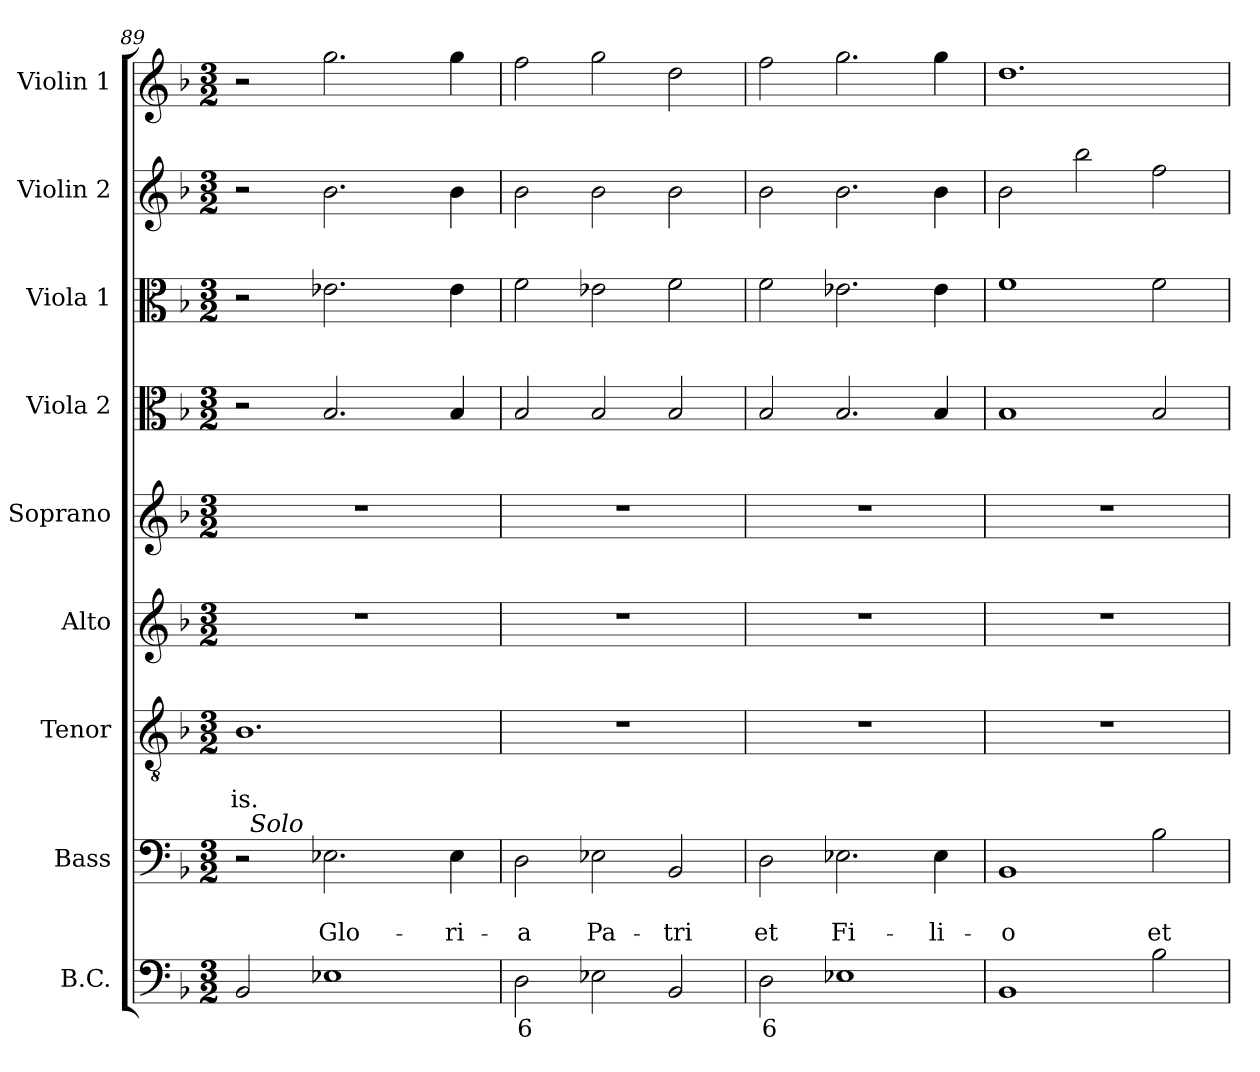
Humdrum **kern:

**kern	**text	**kern	**text	**text	**kern	**text	**text	**kern	**kern	**kern	**kern	**kern	**kern
*part9	*part9	*part8	*part8	*part8	*part7	*part7	*part7	*part6	*part5	*part4	*part3	*part2	*part1
*staff9	*staff9	*staff8	*staff8	*staff8	*staff7	*staff7	*staff7	*staff6	*staff5	*staff4	*staff3	*staff2	*staff1
*I"B.C.	*	*I"Bass	*	*	*I"Tenor	*	*	*I"Alto	*I"Soprano	*I"Viola 2	*I"Viola 1	*I"Violin 2	*I"Violin 1
*I'BC	*	*I'B	*	*	*I'T	*	*	*I'A	*I'S	*I'Vla. 2	*I'Vla. 1	*I'Vln. 2	*I'Vln. 1
!!LO:LB:g=z
*clefF4	*	*clefF4	*	*	*clefGv2	*	*	*clefG2	*clefG2	*clefC3	*clefC3	*clefG2	*clefG2
*k[b-]	*	*k[b-]	*	*	*k[b-]	*	*	*k[b-]	*k[b-]	*k[b-]	*k[b-]	*k[b-]	*k[b-]
*F:	*	*F:	*	*	*F:	*	*	*F:	*F:	*F:	*F:	*F:	*F:
*M3/2	*	*M3/2	*	*	*M3/2	*	*	*M3/2	*M3/2	*M3/2	*M3/2	*M3/2	*M3/2
=89	=89	=89	=89	=89	=89	=89	=89	=89	=89	=89	=89	=89	=89
!	!	!	!	!	!	!	!LO:LY:b	!	!	!	!	!	!
*	*	*^	*	*	*	*	*	*	*	*	*	*	*
2BB-/	.	2r	32ryy	.	.	1.B-	.	-is.	1.r	1.r	2r	2r	2r	2r
!	!	!	!LO:TX:a:i:t=Solo	!	!	!	!	!	!	!	!	!	!	!
.	.	.	1ryy	.	.	.	.	.	.	.	.	.	.	.
!	!	!	!	!	!LO:LY:b	!	!	!	!	!	!	!	!	!
1E-X	.	2.E-X\	.	.	Glo-	.	.	.	.	.	2.B-/	2.e-X\	2.b-\	2.gg\
.	.	.	4...ryy	.	.	.	.	.	.	.	.	.	.	.
!	!	!	!	!	!LO:LY:b	!	!	!	!	!	!	!	!	!
.	.	4E-\	.	.	-ri-	.	.	.	.	.	4B-/	4e-\	4b-\	4gg\
=90	=90	=90	=90	=90	=90	=90	=90	=90	=90	=90	=90	=90	=90	=90
!	!LO:LY:b	!	!	!	!LO:LY:b	!	!	!	!	!	!	!	!	!
*	*	*v	*v	*	*	*	*	*	*	*	*	*	*	*
2D\	6	2D\	.	-a	1.r	.	.	1.r	1.r	2B-/	2f\	2b-\	2ff\
!	!	!	!	!LO:LY:b	!	!	!	!	!	!	!	!	!
2E-X\	.	2E-X\	.	Pa-	.	.	.	.	.	2B-/	2e-X\	2b-\	2gg\
!	!	!	!	!LO:LY:b	!	!	!	!	!	!	!	!	!
2BB-/	.	2BB-/	.	-tri	.	.	.	.	.	2B-/	2f\	2b-\	2dd\
=91	=91	=91	=91	=91	=91	=91	=91	=91	=91	=91	=91	=91	=91
!	!LO:LY:b	!	!	!LO:LY:b	!	!	!	!	!	!	!	!	!
2D\	6	2D\	.	et	1.r	.	.	1.r	1.r	2B-/	2f\	2b-\	2ff\
!	!	!	!	!LO:LY:b	!	!	!	!	!	!	!	!	!
1E-X	.	2.E-X\	.	Fi-	.	.	.	.	.	2.B-/	2.e-X\	2.b-\	2.gg\
!	!	!	!	!LO:LY:b	!	!	!	!	!	!	!	!	!
.	.	4E-\	.	-li-	.	.	.	.	.	4B-/	4e-\	4b-\	4gg\
=92	=92	=92	=92	=92	=92	=92	=92	=92	=92	=92	=92	=92	=92
!	!	!	!	!LO:LY:b	!	!	!	!	!	!	!	!	!
1BB-	.	1BB-	.	-o	1.r	.	.	1.r	1.r	1B-	1f	2b-\	1.dd
.	.	.	.	.	.	.	.	.	.	.	.	2bb-\	.
!	!	!	!	!LO:LY:b	!	!	!	!	!	!	!	!	!
2B-\	.	2B-\	.	et	.	.	.	.	.	2B-/	2f\	2ff\	.
=	=	=	=	=	=	=	=	=	=	=	=	=	=
*-	*-	*-	*-	*-	*-	*-	*-	*-	*-	*-	*-	*-	*-
